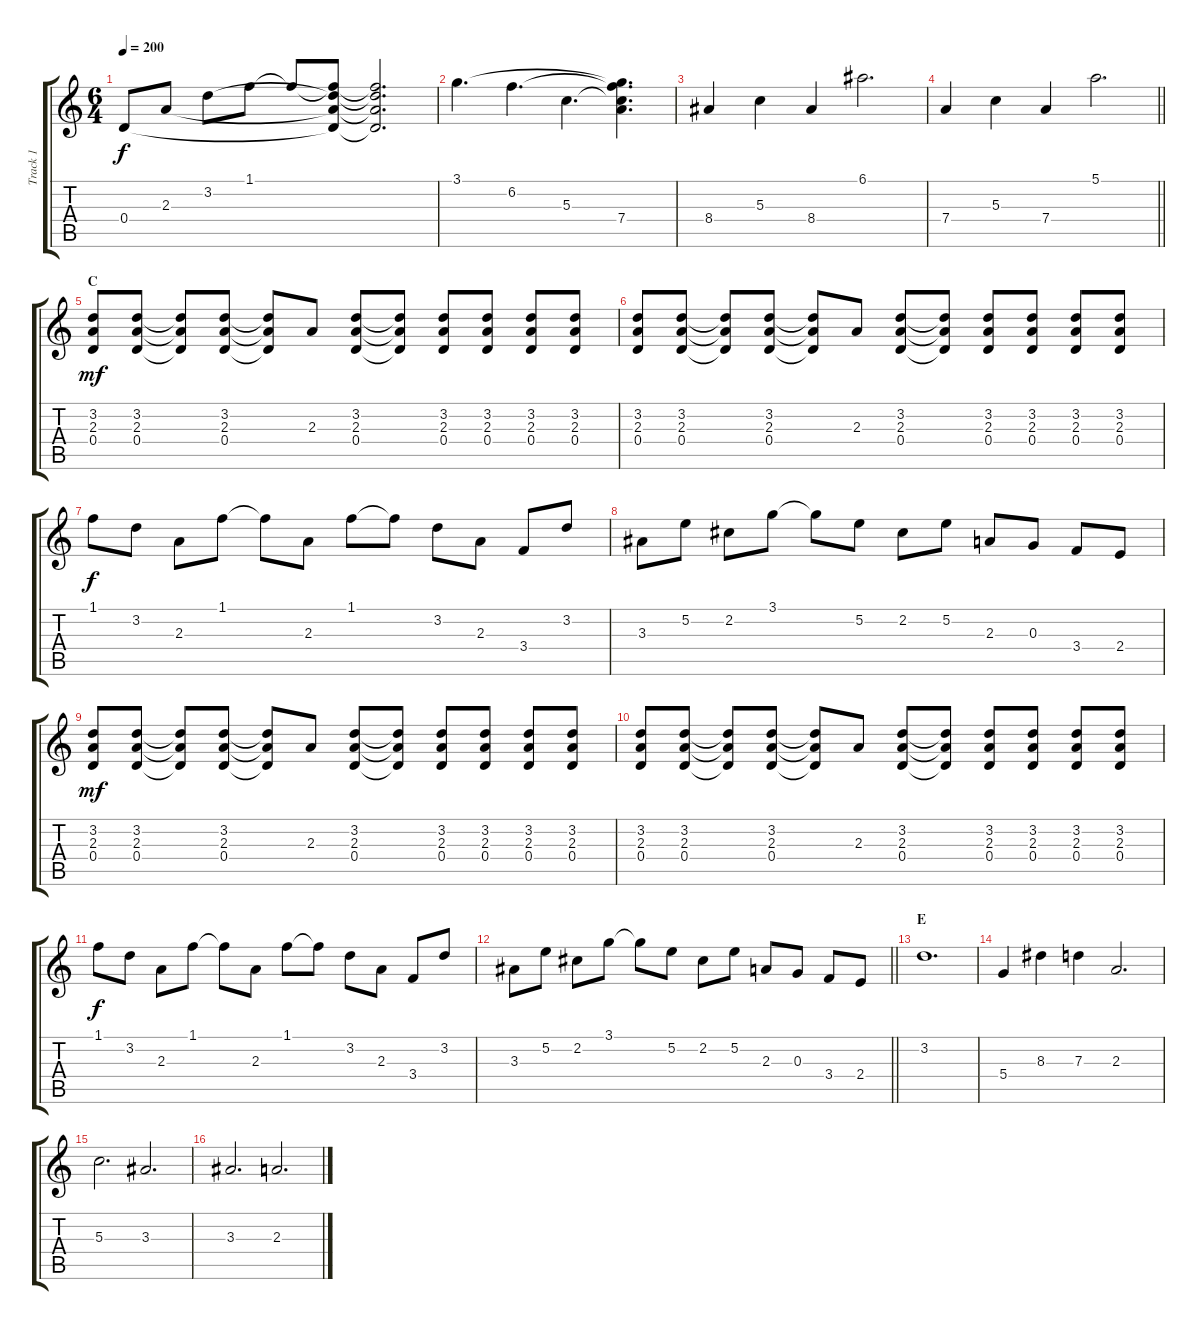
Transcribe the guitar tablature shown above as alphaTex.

\track ("Track 1" "Track 1") {instrument distortionguitar}
\staff {score tabs}
\tuning (E4 B3 G3 D3 A2 D2) {hide}
\ts (6 4)
\tempo 200
\clef g2
\ks c
0.4.8{dy f instrument electricguitarjazz} 2.3.8 3.2.8 1.1.8 1.1{t}.8 (1.1{t} 3.2{t} 2.3{t} 0.4{t}).8 (1.1{t} 3.2{t} 2.3{t} 0.4{t}).2{d} |
3.1.4{d} 6.2.4{d} 5.3.4{d} (3.1{t} 6.2{t} 5.3{t} 7.4).4{d} |
8.4.4 5.3.4 8.4.4 6.1.2{d} |
\barLineRight lightlight
7.4.4 5.3.4 7.4.4 5.1.2{d} |
\section ("" "C")
(3.2 2.3 0.4).8{dy mf instrument distortionguitar} (3.2 2.3 0.4).8 (3.2{t} 2.3{t} 0.4{t}).8 (3.2 2.3 0.4).8 (3.2{t} 2.3{t} 0.4{t}).8 2.3.8 (3.2 2.3 0.4).8 (3.2{t} 2.3{t} 0.4{t}).8 (3.2 2.3 0.4).8 (3.2 2.3 0.4).8 (3.2 2.3 0.4).8 (3.2 2.3 0.4).8 |
(3.2 2.3 0.4).8 (3.2 2.3 0.4).8 (3.2{t} 2.3{t} 0.4{t}).8 (3.2 2.3 0.4).8 (3.2{t} 2.3{t} 0.4{t}).8 2.3.8 (3.2 2.3 0.4).8 (3.2{t} 2.3{t} 0.4{t}).8 (3.2 2.3 0.4).8 (3.2 2.3 0.4).8 (3.2 2.3 0.4).8 (3.2 2.3 0.4).8 |
1.1.8{dy f} 3.2.8 2.3.8 1.1.8 1.1{t}.8 2.3.8 1.1.8 1.1{t}.8 3.2.8 2.3.8 3.4.8 3.2.8 |
3.3.8 5.2.8 2.2.8 3.1.8 3.1{t}.8 5.2.8 2.2.8 5.2.8 2.3.8 0.3.8 3.4.8 2.4.8 |
(3.2 2.3 0.4).8{dy mf} (3.2 2.3 0.4).8 (3.2{t} 2.3{t} 0.4{t}).8 (3.2 2.3 0.4).8 (3.2{t} 2.3{t} 0.4{t}).8 2.3.8 (3.2 2.3 0.4).8 (3.2{t} 2.3{t} 0.4{t}).8 (3.2 2.3 0.4).8 (3.2 2.3 0.4).8 (3.2 2.3 0.4).8 (3.2 2.3 0.4).8 |
(3.2 2.3 0.4).8 (3.2 2.3 0.4).8 (3.2{t} 2.3{t} 0.4{t}).8 (3.2 2.3 0.4).8 (3.2{t} 2.3{t} 0.4{t}).8 2.3.8 (3.2 2.3 0.4).8 (3.2{t} 2.3{t} 0.4{t}).8 (3.2 2.3 0.4).8 (3.2 2.3 0.4).8 (3.2 2.3 0.4).8 (3.2 2.3 0.4).8 |
1.1.8{dy f} 3.2.8 2.3.8 1.1.8 1.1{t}.8 2.3.8 1.1.8 1.1{t}.8 3.2.8 2.3.8 3.4.8 3.2.8 |
\barLineRight lightlight
3.3.8 5.2.8 2.2.8 3.1.8 3.1{t}.8 5.2.8 2.2.8 5.2.8 2.3.8 0.3.8 3.4.8 2.4.8 |
\section ("" "E")
3.2.1{d} |
5.4.4{instrument electricguitarjazz} 8.3.4 7.3.4 2.3.2{d} |
5.3.2{d} 3.3.2{d} |
3.3.2{d} 2.3.2{d}
